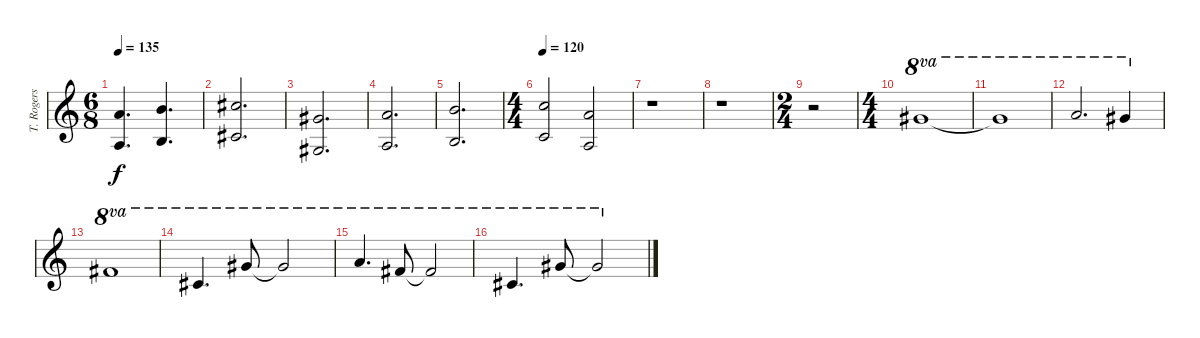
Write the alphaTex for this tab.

\track ("T. Rogers Keys" "T. Rogers ") {instrument acousticgrandpiano}
\staff {score}
\tuning (Db4 Ab3 E3 B2 Gb2 Db2) {hide}
\ts (6 8)
\tempo 135
\clef g2
\ks c
(8.1 5.3).4{d dy f} (10.1 7.3).4{d} |
(12.1 9.3).2{d} |
(7.1 4.3).2{d} |
(8.1 5.3).2{d} |
(10.1 7.3).2{d} |
\ts (4 4)
\tempo 120
(11.1 8.3).2 (8.1 5.3).2 |
r.1 |
r.1 |
\ts (2 4)
r.2 |
\ts (4 4)
19.1.1{ot 8va instrument rockorgan} |
19.1{t}.1{ot 8va} |
20.1.2{d ot 8va} 19.1.4{ot 8va} |
17.1.1{ot 8va} |
17.2.4{d ot 8va} 19.1.8{ot 8va} 19.1{t}.2{ot 8va} |
20.1.4{d ot 8va} 22.2.8{ot 8va} 22.2{t}.2{ot 8va} |
17.2.4{d ot 8va} 19.1.8{ot 8va} 19.1{t}.2{ot 8va}
